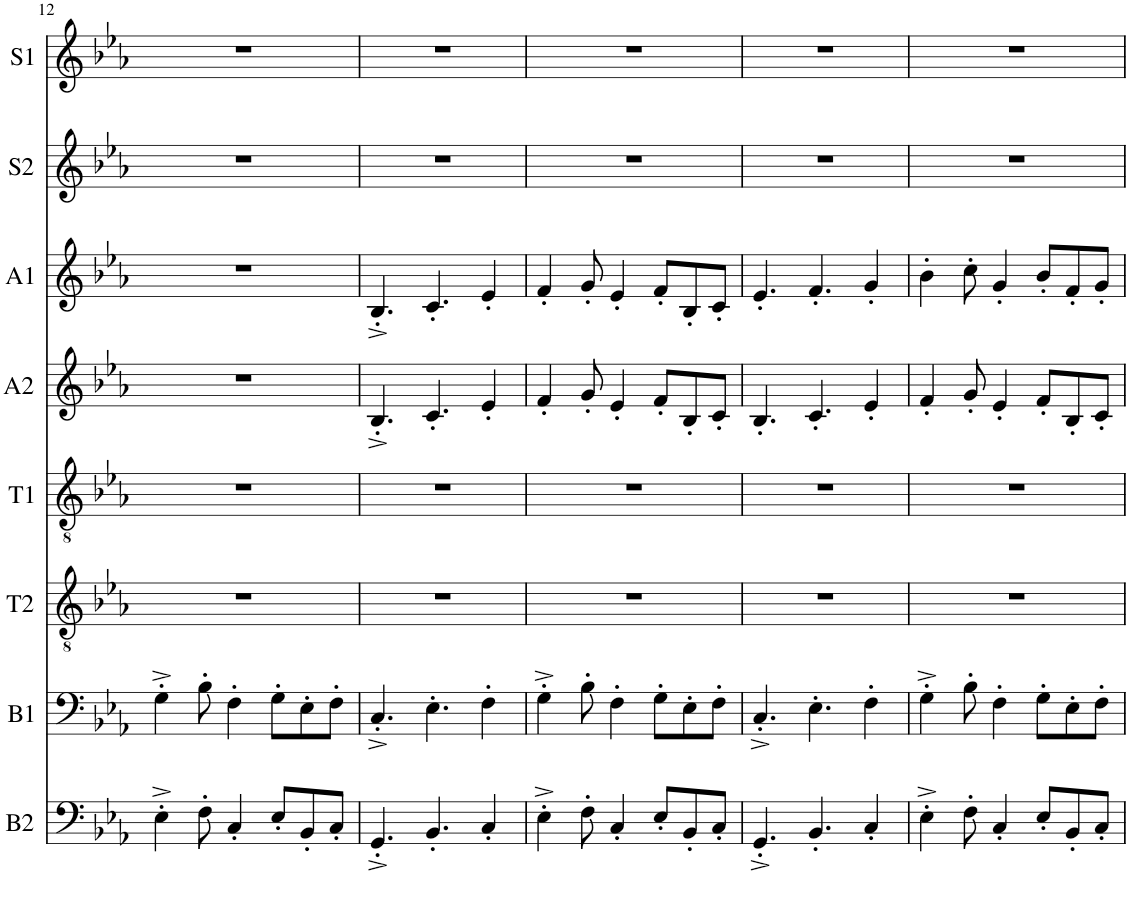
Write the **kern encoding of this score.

**kern	**kern	**kern	**kern	**kern	**kern	**kern	**kern
*part8	*part7	*part6	*part5	*part4	*part3	*part2	*part1
*staff8	*staff7	*staff6	*staff5	*staff4	*staff3	*staff2	*staff1
*I"Bass 2	*I"Bass 1	*I"Tenor 2	*I"Tenor 1	*I"Alto 2	*I"Alto 1	*I"Soprano 2	*I"Soprano 1
*I'B2	*I'B1	*I'T2	*I'T1	*I'A2	*I'A1	*I'S2	*I'S1
!!LO:PB:g=z
*clefF4	*clefF4	*clefGv2	*clefGv2	*clefG2	*clefG2	*clefG2	*clefG2
*k[b-e-a-]	*k[b-e-a-]	*k[b-e-a-]	*k[b-e-a-]	*k[b-e-a-]	*k[b-e-a-]	*k[b-e-a-]	*k[b-e-a-]
*M8/8	*M8/8	*M8/8	*M8/8	*M8/8	*M8/8	*M8/8	*M8/8
=12	=12	=12	=12	=12	=12	=12	=12
4E-'^\	4G'^\	1r	1r	1r	1r	1r	1r
8F'\	8B-'\	.	.	.	.	.	.
4C'/	4F'\	.	.	.	.	.	.
8E-'/L	8G'\L	.	.	.	.	.	.
8BB-'/	8E-'\	.	.	.	.	.	.
8C'/J	8F'\J	.	.	.	.	.	.
=13	=13	=13	=13	=13	=13	=13	=13
4.GG'^/	4.C'^/	1r	1r	4.B-'^/	4.B-'^/	1r	1r
4.BB-'/	4.E-'\	.	.	4.c'/	4.c'/	.	.
4C'/	4F'\	.	.	4e-'/	4e-'/	.	.
=14	=14	=14	=14	=14	=14	=14	=14
4E-'^\	4G'^\	1r	1r	4f'/	4f'/	1r	1r
8F'\	8B-'\	.	.	8g'/	8g'/	.	.
4C'/	4F'\	.	.	4e-'/	4e-'/	.	.
8E-'/L	8G'\L	.	.	8f'/L	8f'/L	.	.
8BB-'/	8E-'\	.	.	8B-'/	8B-'/	.	.
8C'/J	8F'\J	.	.	8c'/J	8c'/J	.	.
=15	=15	=15	=15	=15	=15	=15	=15
4.GG'^/	4.C'^/	1r	1r	4.B-'/	4.e-'/	1r	1r
4.BB-'/	4.E-'\	.	.	4.c'/	4.f'/	.	.
4C'/	4F'\	.	.	4e-'/	4g'/	.	.
=16	=16	=16	=16	=16	=16	=16	=16
4E-'^\	4G'^\	1r	1r	4f'/	4b-'\	1r	1r
8F'\	8B-'\	.	.	8g'/	8cc'\	.	.
4C'/	4F'\	.	.	4e-'/	4g'/	.	.
8E-'/L	8G'\L	.	.	8f'/L	8b-'/L	.	.
8BB-'/	8E-'\	.	.	8B-'/	8f'/	.	.
8C'/J	8F'\J	.	.	8c'/J	8g'/J	.	.
=	=	=	=	=	=	=	=
*-	*-	*-	*-	*-	*-	*-	*-
